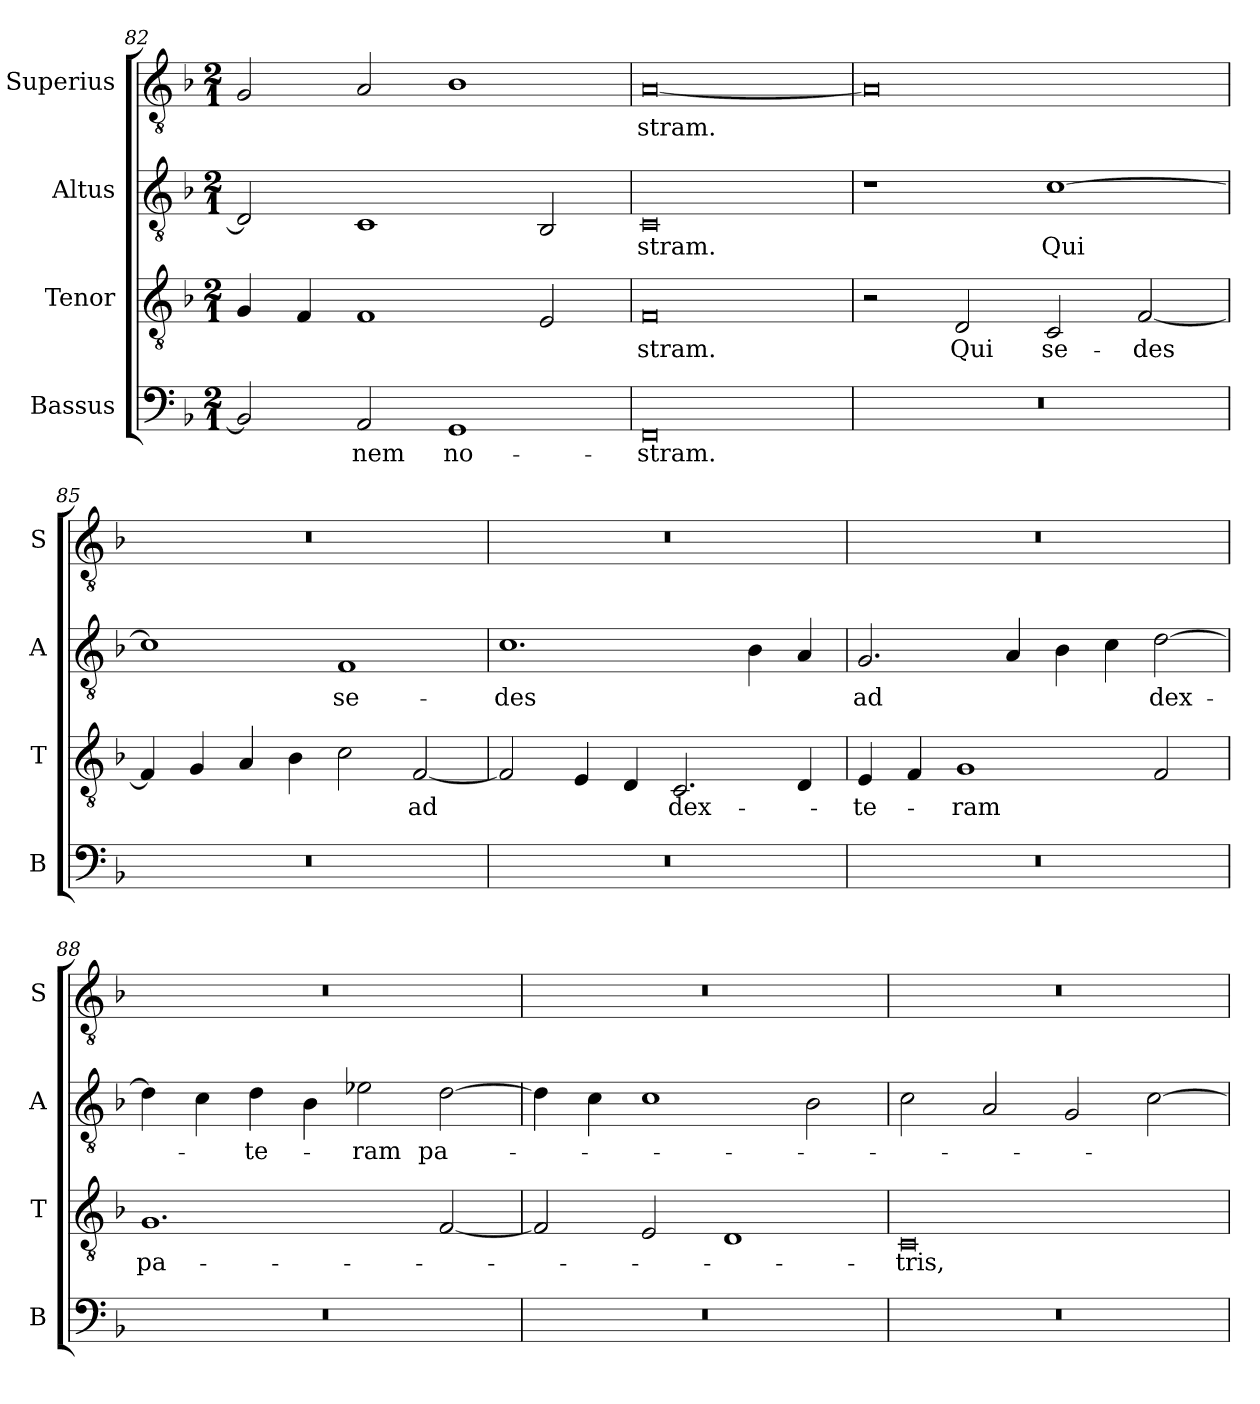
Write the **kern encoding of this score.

**kern	**text	**kern	**text	**kern	**text	**kern	**text
*part4	*part4	*part3	*part3	*part2	*part2	*part1	*part1
*staff4	*staff4	*staff3	*staff3	*staff2	*staff2	*staff1	*staff1
*I"Bassus	*	*I"Tenor	*	*I"Altus	*	*I"Superius	*
*I'B	*	*I'T	*	*I'A	*	*I'S	*
*clefF4	*	*clefGv2	*	*clefGv2	*	*clefGv2	*
*k[b-]	*	*k[b-]	*	*k[b-]	*	*k[b-]	*
*M2/1	*	*M2/1	*	*M2/1	*	*M2/1	*
=82	=82	=82	=82	=82	=82	=82	=82
2BB-]	.	4G	.	2D]	.	2G	.
.	.	4F	.	.	.	.	.
2AA	-nem	1F	.	1C	.	2A	.
1GG	no-	.	.	.	.	1B-	.
.	.	2E	.	2BB-	.	.	.
=83	=83	=83	=83	=83	=83	=83	=83
0FF	-stram.	0F	-stram.	0C	-stram.	[0A	-stram.
=84	=84	=84	=84	=84	=84	=84	=84
0r	.	2r	.	1r	.	0A]	.
.	.	2D	Qui	.	.	.	.
.	.	2C	se-	[1c	Qui	.	.
.	.	[2F	-des	.	.	.	.
=85	=85	=85	=85	=85	=85	=85	=85
0r	.	4F]	.	1c]	.	0r	.
.	.	4G	.	.	.	.	.
.	.	4A	.	.	.	.	.
.	.	4B-	.	.	.	.	.
.	.	2c	.	1F	se-	.	.
.	.	[2F	ad	.	.	.	.
=86	=86	=86	=86	=86	=86	=86	=86
0r	.	2F]	.	1.c	-des	0r	.
.	.	4E	.	.	.	.	.
.	.	4D	.	.	.	.	.
.	.	2.C	dex-	.	.	.	.
.	.	.	.	4B-	.	.	.
.	.	4D	.	4A	.	.	.
=87	=87	=87	=87	=87	=87	=87	=87
0r	.	4E	-te-	2.G	ad	0r	.
.	.	4F	.	.	.	.	.
.	.	1G	-ram	.	.	.	.
.	.	.	.	4A	.	.	.
.	.	.	.	4B-	.	.	.
.	.	.	.	4c	.	.	.
.	.	2F	.	[2d	dex-	.	.
=88	=88	=88	=88	=88	=88	=88	=88
0r	.	1.G	pa-	4d]	.	0r	.
.	.	.	.	4c	.	.	.
.	.	.	.	4d	-te-	.	.
.	.	.	.	4B-	.	.	.
.	.	.	.	2e-X	-ram	.	.
.	.	[2F	.	[2d	pa-	.	.
=89	=89	=89	=89	=89	=89	=89	=89
0r	.	2F]	.	4d]	.	0r	.
.	.	.	.	4c	.	.	.
.	.	2E	.	1c	.	.	.
.	.	1D	.	.	.	.	.
.	.	.	.	2B-	.	.	.
=90	=90	=90	=90	=90	=90	=90	=90
0r	.	0C	-tris,	2c	.	0r	.
.	.	.	.	2A	.	.	.
.	.	.	.	2G	.	.	.
.	.	.	.	[2c	.	.	.
=	=	=	=	=	=	=	=
*-	*-	*-	*-	*-	*-	*-	*-
